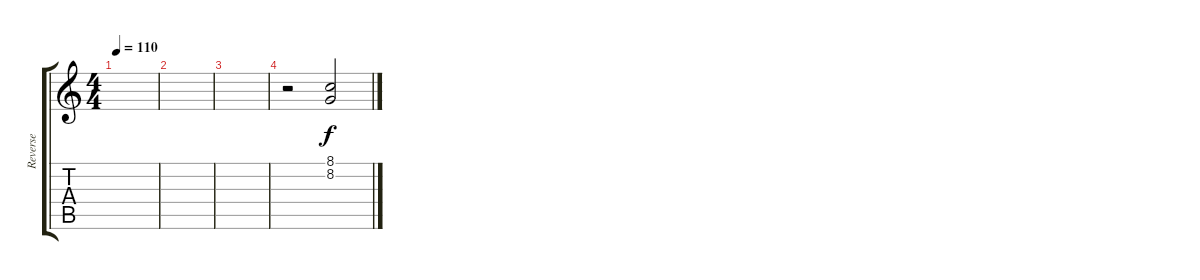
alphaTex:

\track ("Reverse" "Reverse") {instrument reversecymbal}
\staff {score tabs}
\tuning (E4 B3 G3 D3 A2 E2) {hide}
\ts (4 4)
\tempo 110
\clef g2
\ks c
|
|
|
r.2 (8.1 8.2).2
